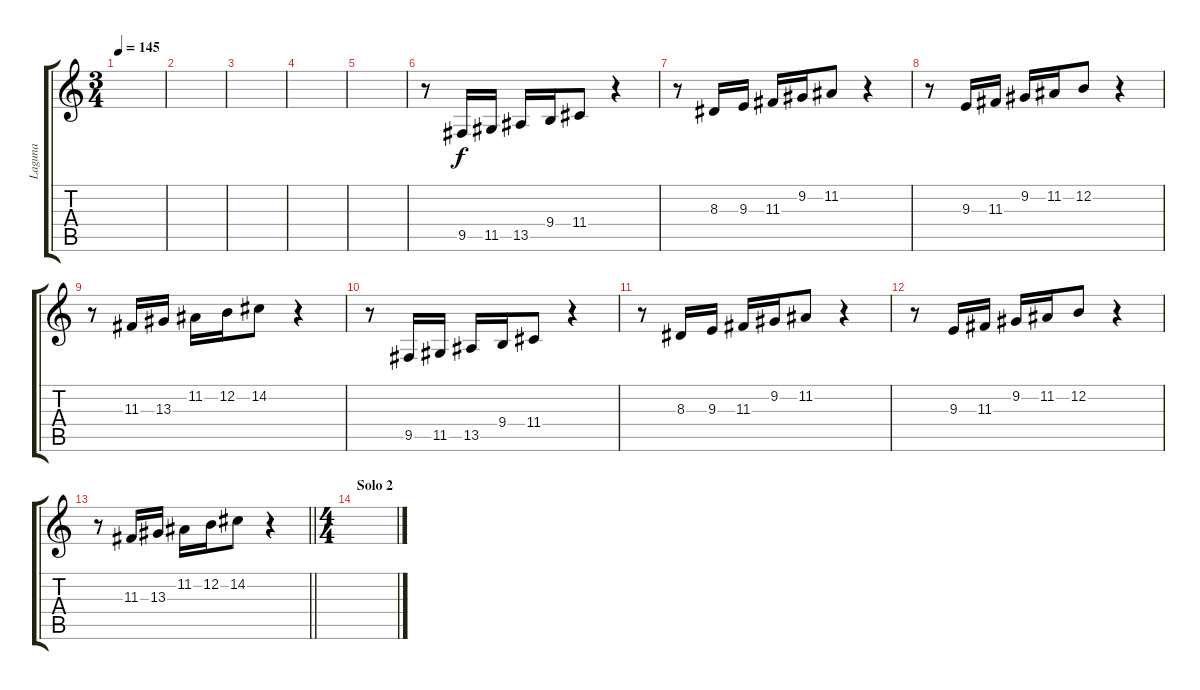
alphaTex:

\track ("Laguna" "Laguna") {instrument lead2sawtooth}
\staff {score tabs}
\tuning (E4 B3 G3 D3 A2 E2) {hide}
\ts (3 4)
\tempo 145
\clef g2
\ks c
|
|
|
|
|
r.8 9.5.16 11.5.16 13.5.16 9.4.16 11.4.8 r.4 |
r.8 8.3.16 9.3.16 11.3.16 9.2.16 11.2.8 r.4 |
r.8 9.3.16 11.3.16 9.2.16 11.2.16 12.2.8 r.4 |
r.8 11.3.16 13.3.16 11.2.16 12.2.16 14.2.8 r.4 |
r.8 9.5.16 11.5.16 13.5.16 9.4.16 11.4.8 r.4 |
r.8 8.3.16 9.3.16 11.3.16 9.2.16 11.2.8 r.4 |
r.8 9.3.16 11.3.16 9.2.16 11.2.16 12.2.8 r.4 |
\barLineRight lightlight
r.8 11.3.16 13.3.16 11.2.16 12.2.16 14.2.8 r.4 |
\ts (4 4)
\section ("" "Solo 2")
